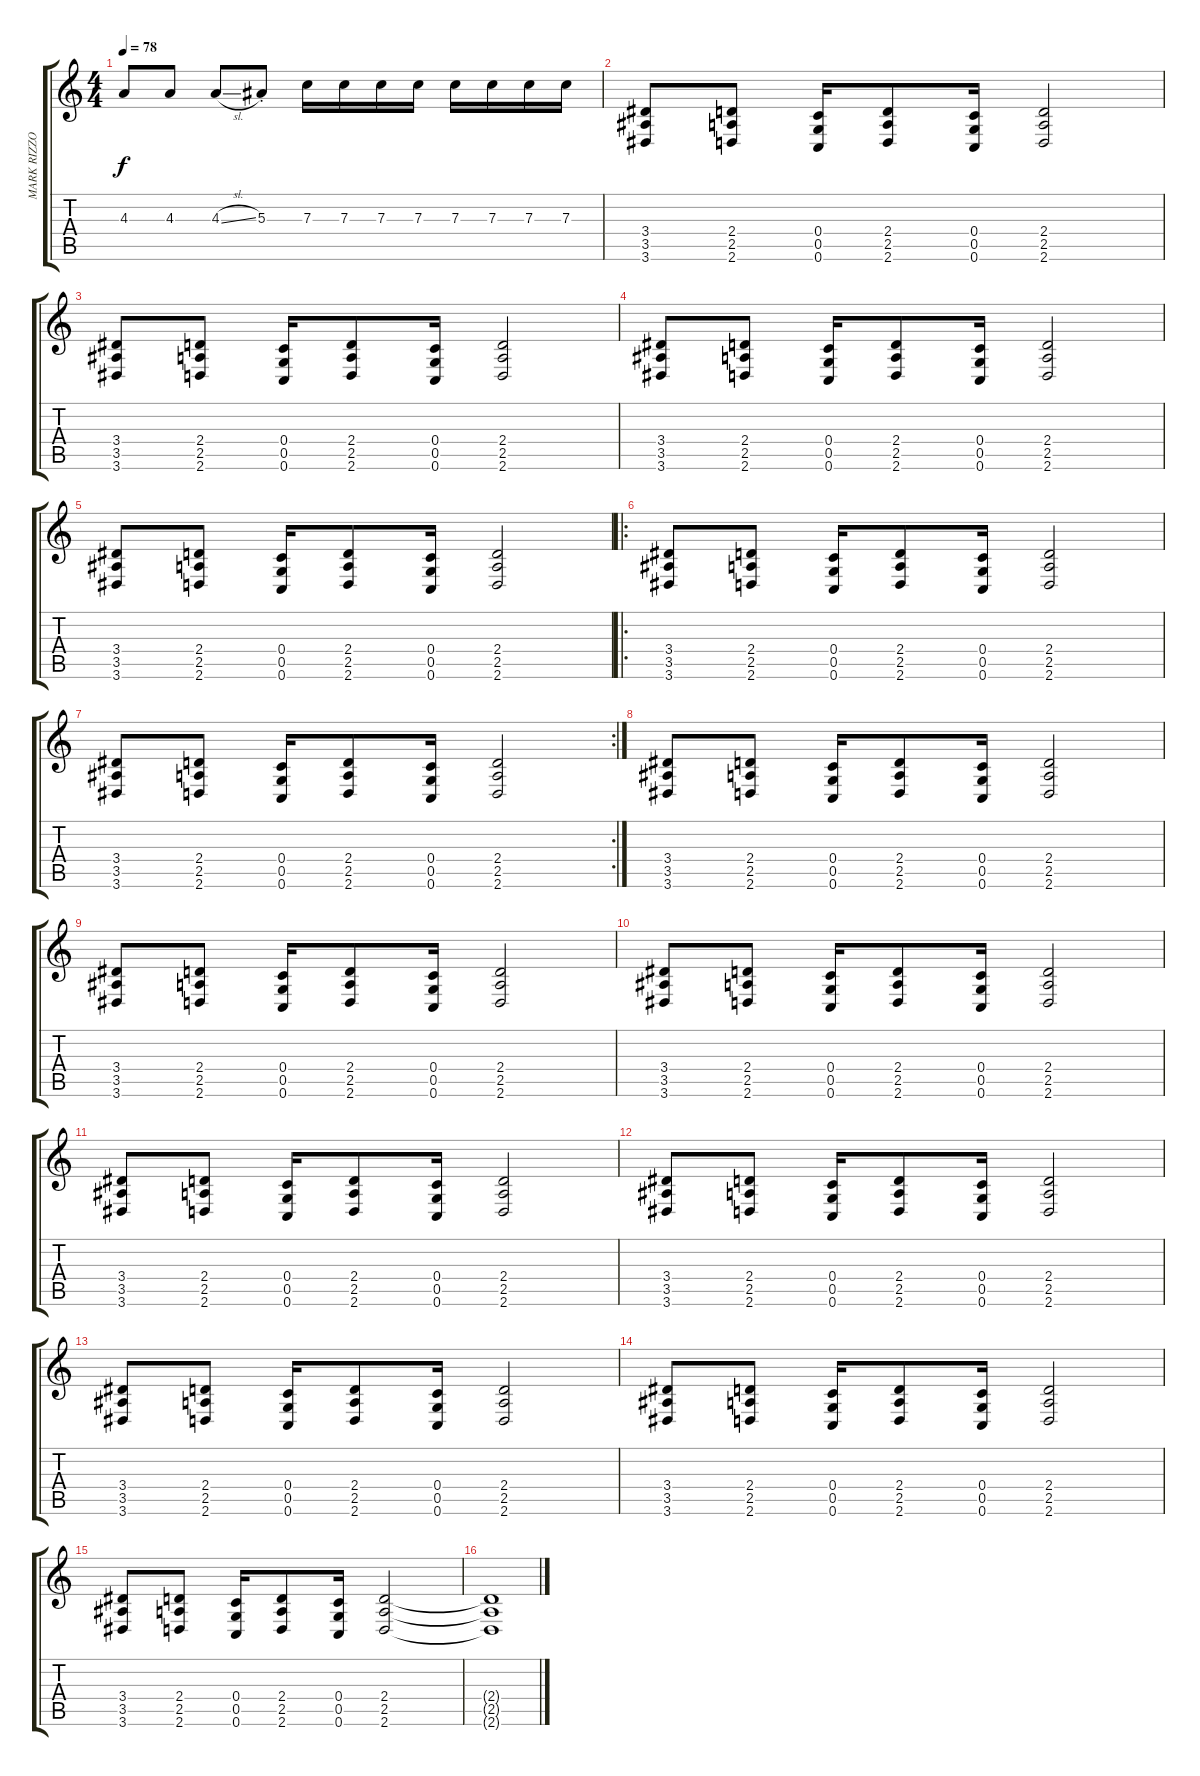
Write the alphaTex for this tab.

\track ("MARK RIZZO" "MARK RIZZO") {instrument distortionguitar}
\staff {score tabs}
\tuning (D4 A3 F3 C3 G2 C2) {hide}
\ts (4 4)
\tempo 78
\clef g2
\ks c
4.3.8{dy f} 4.3.8 4.3{sl}.8 5.3{st}.8 7.3.16 7.3.16 7.3.16 7.3.16 7.3.16 7.3.16 7.3.16 7.3.16 |
(3.4 3.5 3.6).8 (2.4 2.5 2.6).8 (0.4 0.5 0.6).16 (2.4 2.5 2.6).8 (0.4 0.5 0.6).16 (2.4 2.5 2.6).2 |
(3.4 3.5 3.6).8 (2.4 2.5 2.6).8 (0.4 0.5 0.6).16 (2.4 2.5 2.6).8 (0.4 0.5 0.6).16 (2.4 2.5 2.6).2 |
(3.4 3.5 3.6).8 (2.4 2.5 2.6).8 (0.4 0.5 0.6).16 (2.4 2.5 2.6).8 (0.4 0.5 0.6).16 (2.4 2.5 2.6).2 |
(3.4 3.5 3.6).8 (2.4 2.5 2.6).8 (0.4 0.5 0.6).16 (2.4 2.5 2.6).8 (0.4 0.5 0.6).16 (2.4 2.5 2.6).2 |
\ro
(3.4 3.5 3.6).8 (2.4 2.5 2.6).8 (0.4 0.5 0.6).16 (2.4 2.5 2.6).8 (0.4 0.5 0.6).16 (2.4 2.5 2.6).2 |
\rc 2
(3.4 3.5 3.6).8 (2.4 2.5 2.6).8 (0.4 0.5 0.6).16 (2.4 2.5 2.6).8 (0.4 0.5 0.6).16 (2.4 2.5 2.6).2 |
(3.4 3.5 3.6).8 (2.4 2.5 2.6).8 (0.4 0.5 0.6).16 (2.4 2.5 2.6).8 (0.4 0.5 0.6).16 (2.4 2.5 2.6).2 |
(3.4 3.5 3.6).8 (2.4 2.5 2.6).8 (0.4 0.5 0.6).16 (2.4 2.5 2.6).8 (0.4 0.5 0.6).16 (2.4 2.5 2.6).2 |
(3.4 3.5 3.6).8 (2.4 2.5 2.6).8 (0.4 0.5 0.6).16 (2.4 2.5 2.6).8 (0.4 0.5 0.6).16 (2.4 2.5 2.6).2 |
(3.4 3.5 3.6).8 (2.4 2.5 2.6).8 (0.4 0.5 0.6).16 (2.4 2.5 2.6).8 (0.4 0.5 0.6).16 (2.4 2.5 2.6).2 |
(3.4 3.5 3.6).8 (2.4 2.5 2.6).8 (0.4 0.5 0.6).16 (2.4 2.5 2.6).8 (0.4 0.5 0.6).16 (2.4 2.5 2.6).2 |
(3.4 3.5 3.6).8 (2.4 2.5 2.6).8 (0.4 0.5 0.6).16 (2.4 2.5 2.6).8 (0.4 0.5 0.6).16 (2.4 2.5 2.6).2 |
(3.4 3.5 3.6).8 (2.4 2.5 2.6).8 (0.4 0.5 0.6).16 (2.4 2.5 2.6).8 (0.4 0.5 0.6).16 (2.4 2.5 2.6).2 |
(3.4 3.5 3.6).8 (2.4 2.5 2.6).8 (0.4 0.5 0.6).16 (2.4 2.5 2.6).8 (0.4 0.5 0.6).16 (2.4 2.5 2.6).2 |
(2.4{t} 2.5{t} 2.6{t}).1
